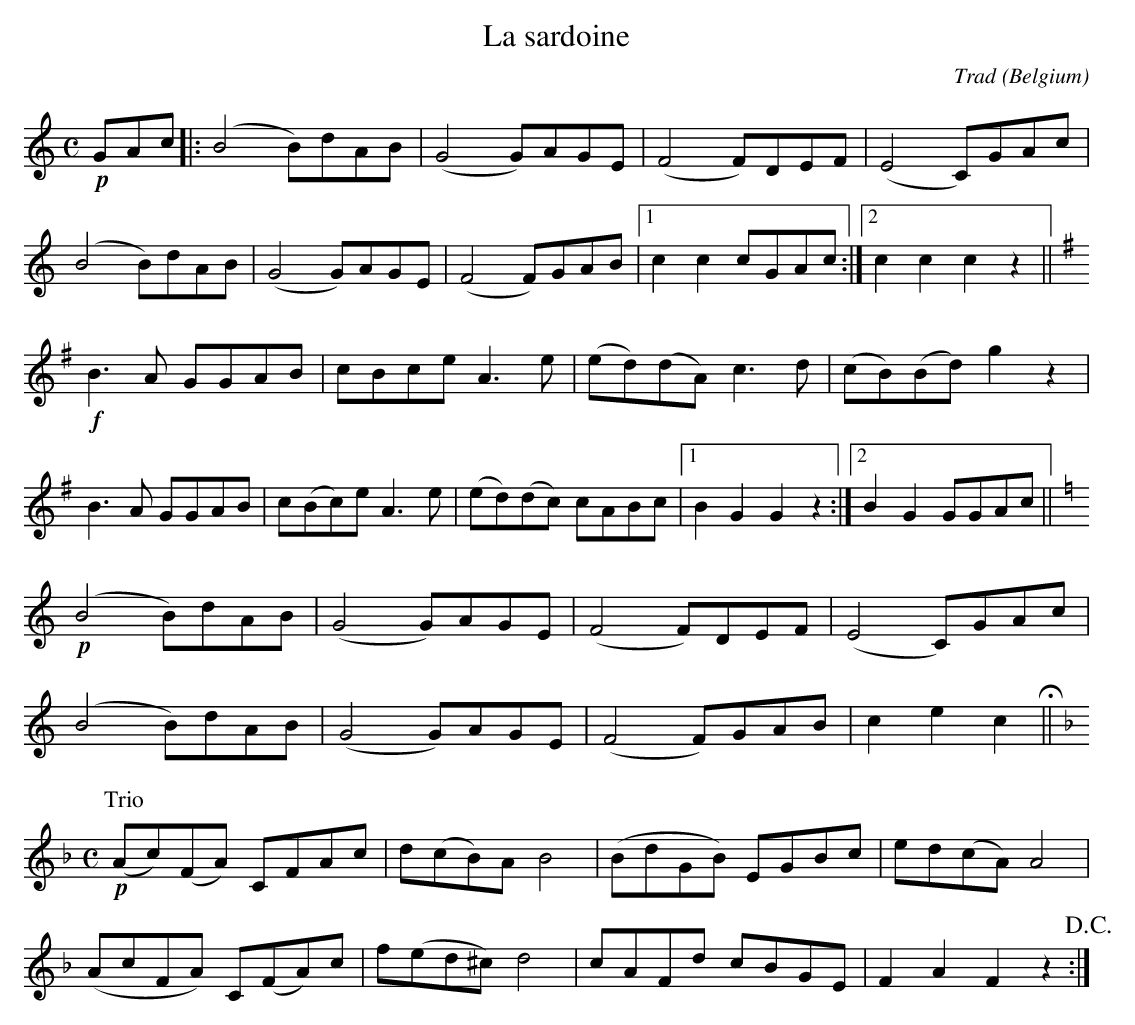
X:1
T:La sardoine
C:Trad
O:Belgium
M:C
L:1/8
K:C
!p!GAc|:(B4 B)dAB|(G4 G)AGE|(F4 F)DEF|(E4 C)GAc|
(B4 B)dAB|(G4 G)AGE|(F4 F)GAB|[1c2c2 cGAc:|[2c2c2 c2z2||
K:G
!f!B2>A2 GGAB|cBce A2>e2|(ed)(dA) c2>d2|(cB)(Bd) g2z2|
B2>A2 GGAB|c(Bc)e A2>e2|(ed)(dc) cABc|[1B2G2 G2z2:|[2B2G2 GGAc||
K:C
!p!(B4 B)dAB|(G4 G)AGE|(F4 F)DEF|(E4 C)GAc|
(B4 B)dAB|(G4 G)AGE|(F4 F)GAB|c2e2 c2!fermata!||
K:F
M:C
P:Trio
!p!(Ac)(FA) CFAc|d(cB)A B4|(BdGB) EGBc|ed(cA) A4|
(AcFA) C(FA)c|f(ed^c) d4|cAFd cBGE|F2A2F2z2!D.C.!:|]
